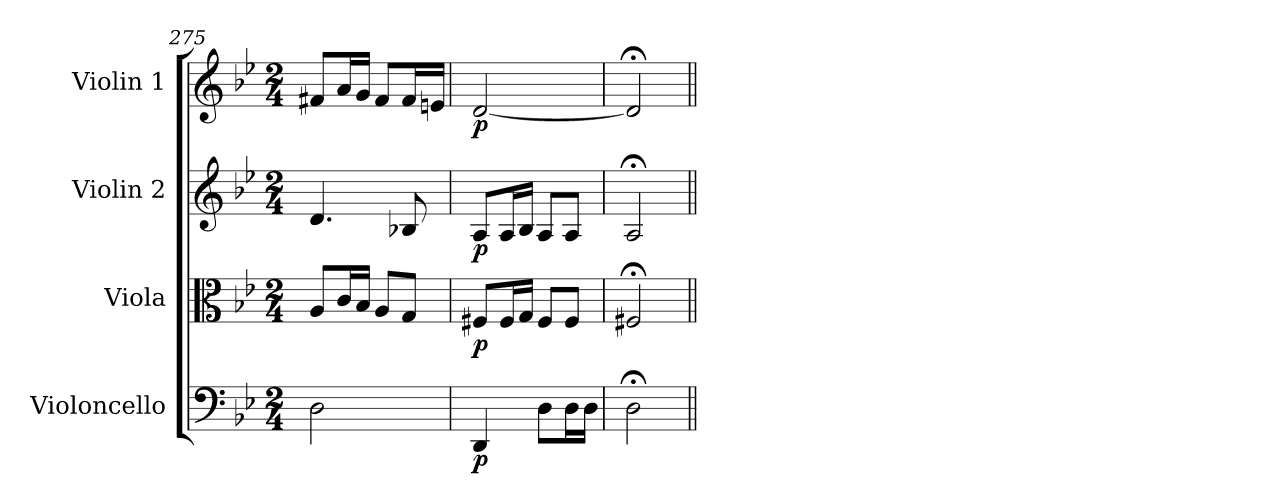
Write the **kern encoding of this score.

**kern	**dynam	**kern	**dynam	**kern	**dynam	**kern	**dynam
*part4	*part4	*part3	*part3	*part2	*part2	*part1	*part1
*staff4	*staff4	*staff3	*staff3	*staff2	*staff2	*staff1	*staff1
*I"Violoncello	*	*I"Viola	*	*I"Violin 2	*	*I"Violin 1	*
*I'Vc	*	*I'Vla	*	*I'Vln	*	*I'Vln	*
*clefF4	*	*clefC3	*	*clefG2	*	*clefG2	*
*k[b-e-]	*	*k[b-e-]	*	*k[b-e-]	*	*k[b-e-]	*
*M2/4	*	*M2/4	*	*M2/4	*	*M2/4	*
=275	=275	=275	=275	=275	=275	=275	=275
2D\	.	8A/L	.	4.d/	.	8f#X/L	.
.	.	16c/L	.	.	.	16a/L	.
.	.	16B-/JJ	.	.	.	16g/JJ	.
.	.	8A/L	.	.	.	8f#/L	.
.	.	8G/J	.	8B-X/	.	16f#/L	.
.	.	.	.	.	.	16en/JJ	.
=276	=276	=276	=276	=276	=276	=276	=276
!	!LO:DY:b	!	!LO:DY:b	!	!LO:DY:b	!	!LO:DY:b
4DD/	p	8F#X/L	p	8A/L	p	[2d/	p
.	.	16F#/L	.	16A/L	.	.	.
.	.	16G/JJ	.	16B-/JJ	.	.	.
8D\L	.	8F#/L	.	8A/L	.	.	.
16D\L	.	8F#/J	.	8A/J	.	.	.
16D\JJ	.	.	.	.	.	.	.
=277	=277	=277	=277	=277	=277	=277	=277
2D;<\	.	2F#X;</	.	2A;</	.	2d;</]	.
=||	=||	=||	=||	=||	=||	=||	=||
*-	*-	*-	*-	*-	*-	*-	*-
